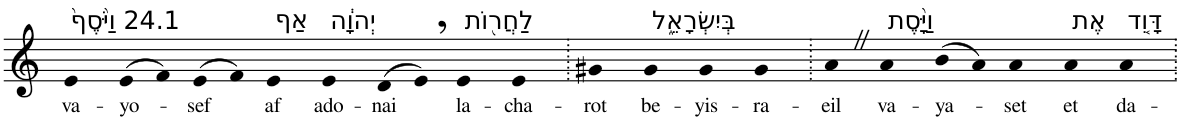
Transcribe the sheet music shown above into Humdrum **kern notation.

**kern	**text
*part1	*part1
*staff1	*staff1
*I"Piano	*
*I'Pno	*
*clefG2	*
*k[]	*
=1	=1
!LO:TX:a:t=24.1 וַיֹּ֙סֶף֙	!
!	!LO:LY:b
4e	va-
!	!LO:LY:b
(>8e	-yo-
8f)	.
!	!LO:LY:b
(>8e	-sef
8f)	.
!LO:TX:a:t=אַף	!
!	!LO:LY:b
4e	af
!LO:TX:a:t=יְהוָ֔ה	!
!	!LO:LY:b
4e	ado-
!	!LO:LY:b
(>8d	-nai
8e,)	.
!LO:TX:a:t=לַחֲר֖וֹת	!
!	!LO:LY:b
4e	la-
!	!LO:LY:b
4e	-cha-
=2.	=2.
!	!LO:LY:b
4g#X	-rot
!LO:TX:a:t=בְּיִשְׂרָאֵ֑ל	!
!	!LO:LY:b
4g#	be-
!	!LO:LY:b
4g#	-yis-
!	!LO:LY:b
4g#	-ra-
=3.	=3.
!	!LO:LY:b
4aZ	-eil
!LO:TX:a:t=וַיָּ֨סֶת	!
!	!LO:LY:b
4a	va-
!	!LO:LY:b
(>8b	-ya-
8a)	.
!	!LO:LY:b
4a	-set
!LO:TX:a:t=אֶת	!
!	!LO:LY:b
4a	et
!LO:TX:a:t=דָּוִ֤ד	!
!	!LO:LY:b
4a	da-
=.	=.
*-	*-
